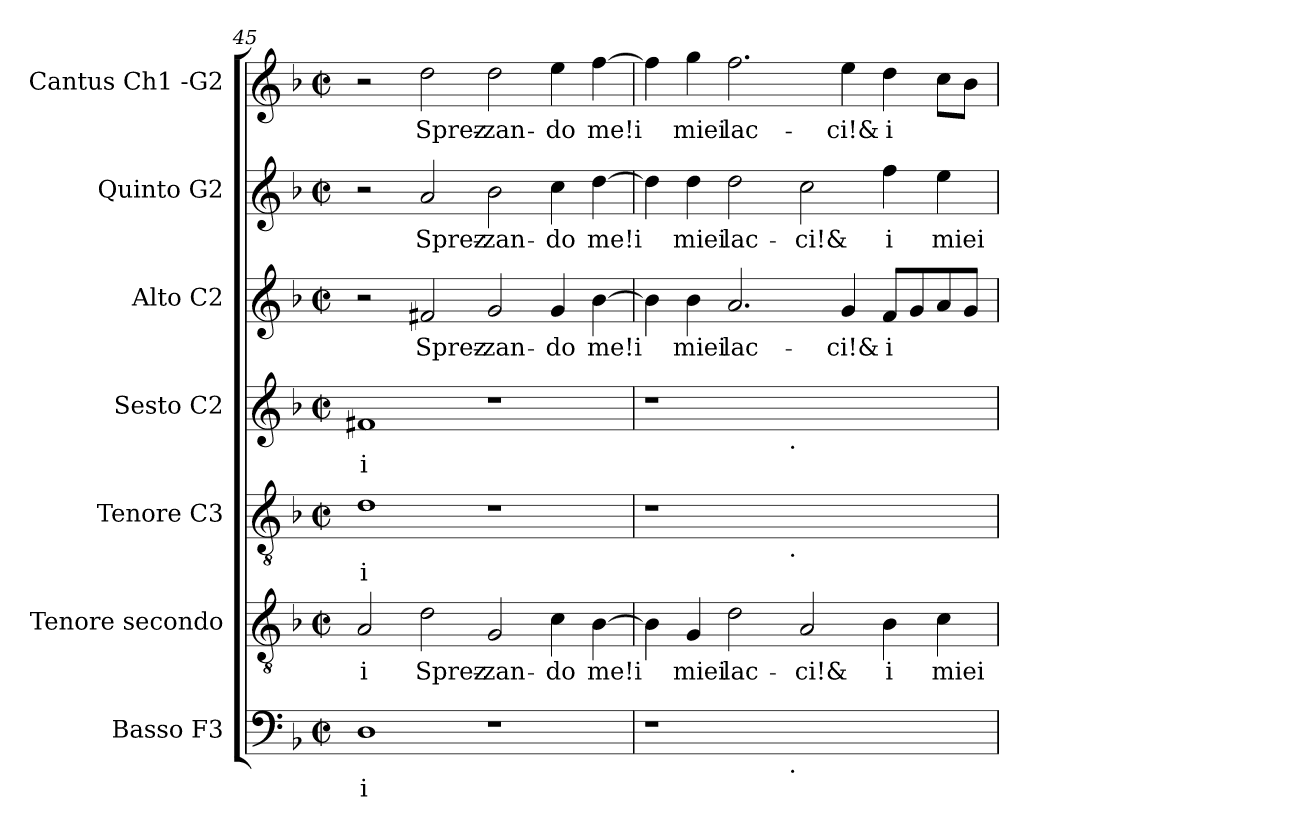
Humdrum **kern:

**kern	**text	**kern	**text	**kern	**text	**kern	**text	**kern	**text	**kern	**text	**kern	**text
*part7	*part7	*part6	*part6	*part5	*part5	*part4	*part4	*part3	*part3	*part2	*part2	*part1	*part1
*staff7	*staff7	*staff6	*staff6	*staff5	*staff5	*staff4	*staff4	*staff3	*staff3	*staff2	*staff2	*staff1	*staff1
*I"Basso  F3	*	*I"Tenore  secondo	*	*I"Tenore  C3	*	*I"Sesto  C2	*	*I"Alto  C2	*	*I"Quinto  G2	*	*I"Cantus  Ch1 -G2	*
*I'B	*	*I'T2	*	*I'T	*	*	*	*I'A	*	*	*	*I'C	*
!!LO:PB:g=z
*clefF4	*	*clefGv2	*	*clefGv2	*	*clefG2	*	*clefG2	*	*clefG2	*	*clefG2	*
*k[b-]	*	*k[b-]	*	*k[b-]	*	*k[b-]	*	*k[b-]	*	*k[b-]	*	*k[b-]	*
*F:	*	*F:	*	*F:	*	*F:	*	*F:	*	*F:	*	*F:	*
*M2/2	*	*M2/2	*	*M2/2	*	*M2/2	*	*M2/2	*	*M2/2	*	*M2/2	*
*met(c|)	*	*met(c|)	*	*met(c|)	*	*met(c|)	*	*met(c|)	*	*met(c|)	*	*met(c|)	*
=45	=45	=45	=45	=45	=45	=45	=45	=45	=45	=45	=45	=45	=45
!	!LO:LY:b:cj	!	!LO:LY:b:cj	!	!LO:LY:b:cj	!	!LO:LY:b:cj	!	!	!	!	!	!
1D	-i	2A/	-i	1d	-i	1f#X	-i	2r	.	2r	.	2r	.
!	!	!	!LO:LY:b:cj	!	!	!	!	!	!LO:LY:b:cj	!	!LO:LY:b:cj	!	!LO:LY:b:cj
.	.	2d\	Sprez-	.	.	.	.	2f#X/	Sprez-	2a/	Sprez-	2dd\	Sprez-
!	!	!	!LO:LY:b:cj	!	!	!	!	!	!LO:LY:b:cj	!	!LO:LY:b:cj	!	!LO:LY:b:cj
1r	.	2G/	-zan-	1r	.	1r	.	2g/	-zan-	2b-\	-zan-	2dd\	-zan-
!	!	!	!LO:LY:b:cj	!	!	!	!	!	!LO:LY:b:cj	!	!LO:LY:b:cj	!	!LO:LY:b:cj
.	.	4c\	-do	.	.	.	.	4g/	-do	4cc\	-do	4ee\	-do
!	!	!	!LO:LY:b:cj	!	!	!	!	!	!LO:LY:b:cj	!	!LO:LY:b:cj	!	!LO:LY:b:cj
.	.	[>4B-\	me!i	.	.	.	.	[>4b-\	me!i	[>4dd\	me!i	[>4ff\	me!i
=46	=46	=46	=46	=46	=46	=46	=46	=46	=46	=46	=46	=46	=46
!	!	!	!LO:LY:b:cj	!	!	!	!	!	!LO:LY:b:cj	!	!LO:LY:b:cj	!	!LO:LY:b:cj
*^	*	*	*	*^	*	*^	*	*	*	*	*	*	*
1r	2ryy	.	4B-\]	.	1r	2ryy	.	1r	2ryy	.	4b-\]	.	4dd\]	.	4ff\]	.
!	!	!	!	!LO:LY:b:cj	!	!	!	!	!	!	!	!LO:LY:b:cj	!	!LO:LY:b:cj	!	!LO:LY:b:cj
.	.	.	4G/	miei	.	.	.	.	.	.	4b-\	miei	4dd\	miei	4gg\	miei
!	!	!	!	!LO:LY:b:cj	!	!	!	!	!	!	!	!LO:LY:b:cj	!	!LO:LY:b:cj	!	!LO:LY:b:cj
.	4...ryy	.	2d\	lac-	.	4...ryy	.	.	4...ryy	.	2.a/	lac-	2dd\	lac-	2.ff\	lac-
!	!	!	!	!	!	!	!	!	!LO:TX:b:t=.	!	!	!	!	!	!	!
!	!	!	!	!	!	!LO:TX:b:t=.	!	!	!	!	!	!	!	!	!	!
!	!LO:TX:b:t=.	!	!	!	!	!	!	!	!	!	!	!	!	!	!	!
.	1ryy	.	.	.	.	1ryy	.	.	1ryy	.	.	.	.	.	.	.
!	!	!	!	!LO:LY:b:cj	!	!	!	!	!	!	!	!	!	!LO:LY:b:cj	!	!
1ryy	.	.	2A/	-ci!&	1ryy	.	.	1ryy	.	.	.	.	2cc\	-ci!&	.	.
!	!	!	!	!	!	!	!	!	!	!	!	!LO:LY:b:cj	!	!	!	!LO:LY:b:cj
.	.	.	.	.	.	.	.	.	.	.	4g/	-ci!&	.	.	4ee\	-ci!&
!	!	!	!	!LO:LY:b:cj	!	!	!	!	!	!	!	!LO:LY:b:cj	!	!LO:LY:b:cj	!	!LO:LY:b:cj
.	.	.	4B-\	i	.	.	.	.	.	.	8f/L	i	4ff\	i	4dd\	i
!	!	!	!	!	!	!	!	!	!	!	!	!LO:LY:b:cj	!	!	!	!
.	.	.	.	.	.	.	.	.	.	.	8g/	.	.	.	.	.
!	!	!	!	!LO:LY:b:cj	!	!	!	!	!	!	!	!LO:LY:b:cj	!	!LO:LY:b:cj	!	!LO:LY:b:cj
.	.	.	4c\	miei	.	.	.	.	.	.	8a/	.	4ee\	miei	8cc\L	.
!	!	!	!	!	!	!	!	!	!	!	!	!LO:LY:b:cj	!	!	!	!LO:LY:b:cj
.	.	.	.	.	.	.	.	.	.	.	8g/J	.	.	.	8b-\J	.
.	32ryy	.	.	.	.	32ryy	.	.	32ryy	.	.	.	.	.	.	.
*	*	*	*	*	*v	*v	*	*	*	*	*	*	*	*	*	*
*v	*v	*	*	*	*	*	*v	*v	*	*	*	*	*	*	*
=	=	=	=	=	=	=	=	=	=	=	=	=	=
*-	*-	*-	*-	*-	*-	*-	*-	*-	*-	*-	*-	*-	*-
